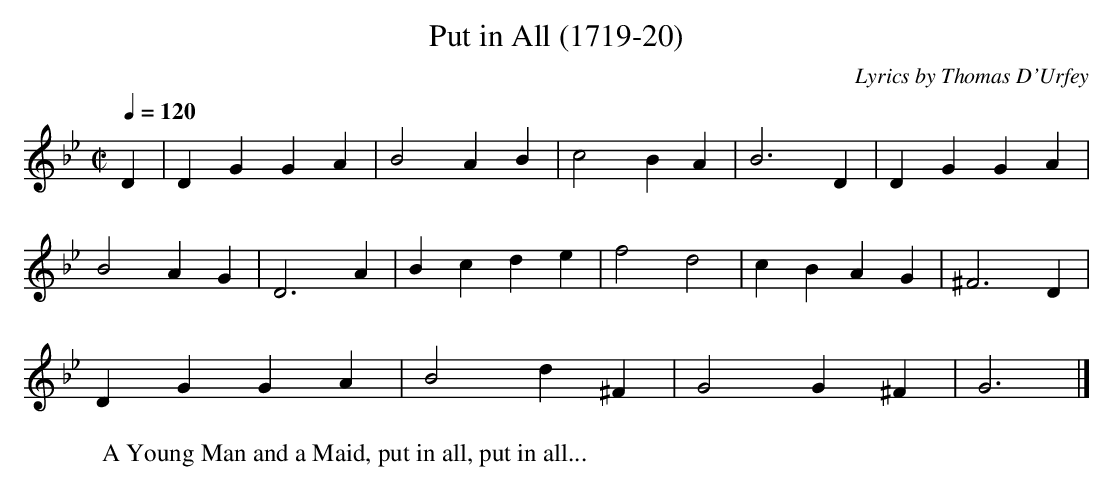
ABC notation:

X:1
T:Put in All (1719-20)
C:Lyrics by Thomas D'Urfey
Q:1/4=120
L:1/4
M:C|
K:Gm
D|DGGA|B2AB|c2BA|B3D|DGGA|
B2AG| D3A|Bcde|f2d2|cBAG|^F3D|
DGGA|B2d^F|G2G^F|G3|]
W:A Young Man and a Maid, put in all, put in all...
